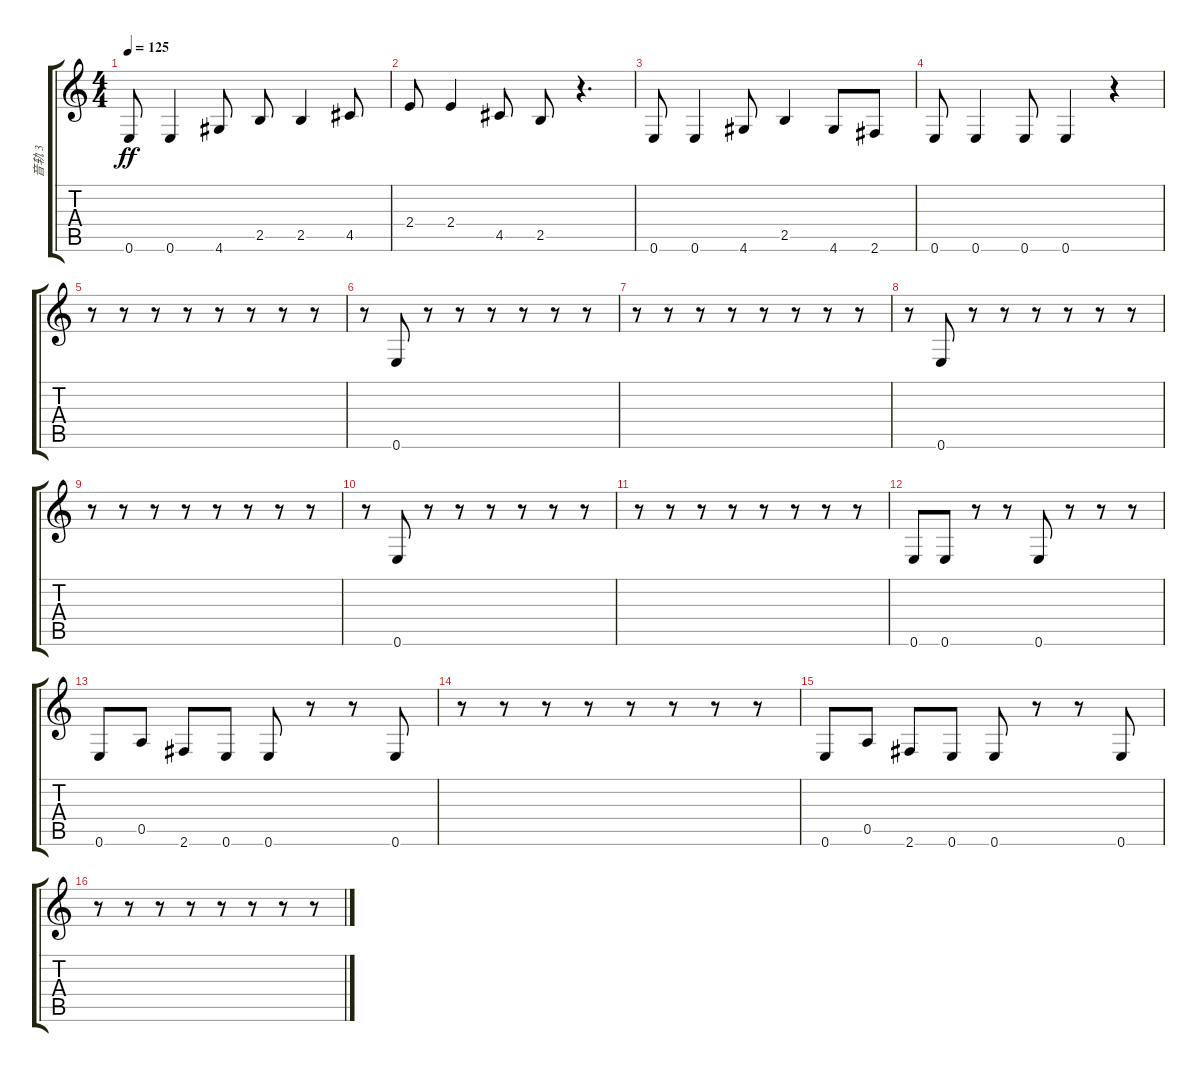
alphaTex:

\track ("音轨 3" "音轨 3") {instrument electricbassfinger}
\staff {score tabs}
\tuning (E4 B3 G3 D3 A2 E2) {hide}
\ts (4 4)
\tempo 125
\clef g2
\ks c
0.6.8{dy ff} 0.6.4 4.6.8 2.5.8 2.5.4 4.5.8 |
2.4.8 2.4.4 4.5.8 2.5.8 r.4{d} |
0.6.8 0.6.4 4.6.8 2.5.4 4.6.8 2.6.8 |
0.6.8 0.6.4 0.6.8 0.6.4 r.4 |
r.8 r.8 r.8 r.8 r.8 r.8 r.8 r.8 |
r.8 0.6.8 r.8 r.8 r.8 r.8 r.8 r.8 |
r.8 r.8 r.8 r.8 r.8 r.8 r.8 r.8 |
r.8 0.6.8 r.8 r.8 r.8 r.8 r.8 r.8 |
r.8 r.8 r.8 r.8 r.8 r.8 r.8 r.8 |
r.8 0.6.8 r.8 r.8 r.8 r.8 r.8 r.8 |
r.8 r.8 r.8 r.8 r.8 r.8 r.8 r.8 |
0.6.8 0.6.8 r.8 r.8 0.6.8 r.8 r.8 r.8 |
0.6.8 0.5.8 2.6.8 0.6.8 0.6.8 r.8 r.8 0.6.8 |
r.8 r.8 r.8 r.8 r.8 r.8 r.8 r.8 |
0.6.8 0.5.8 2.6.8 0.6.8 0.6.8 r.8 r.8 0.6.8 |
r.8 r.8 r.8 r.8 r.8 r.8 r.8 r.8
